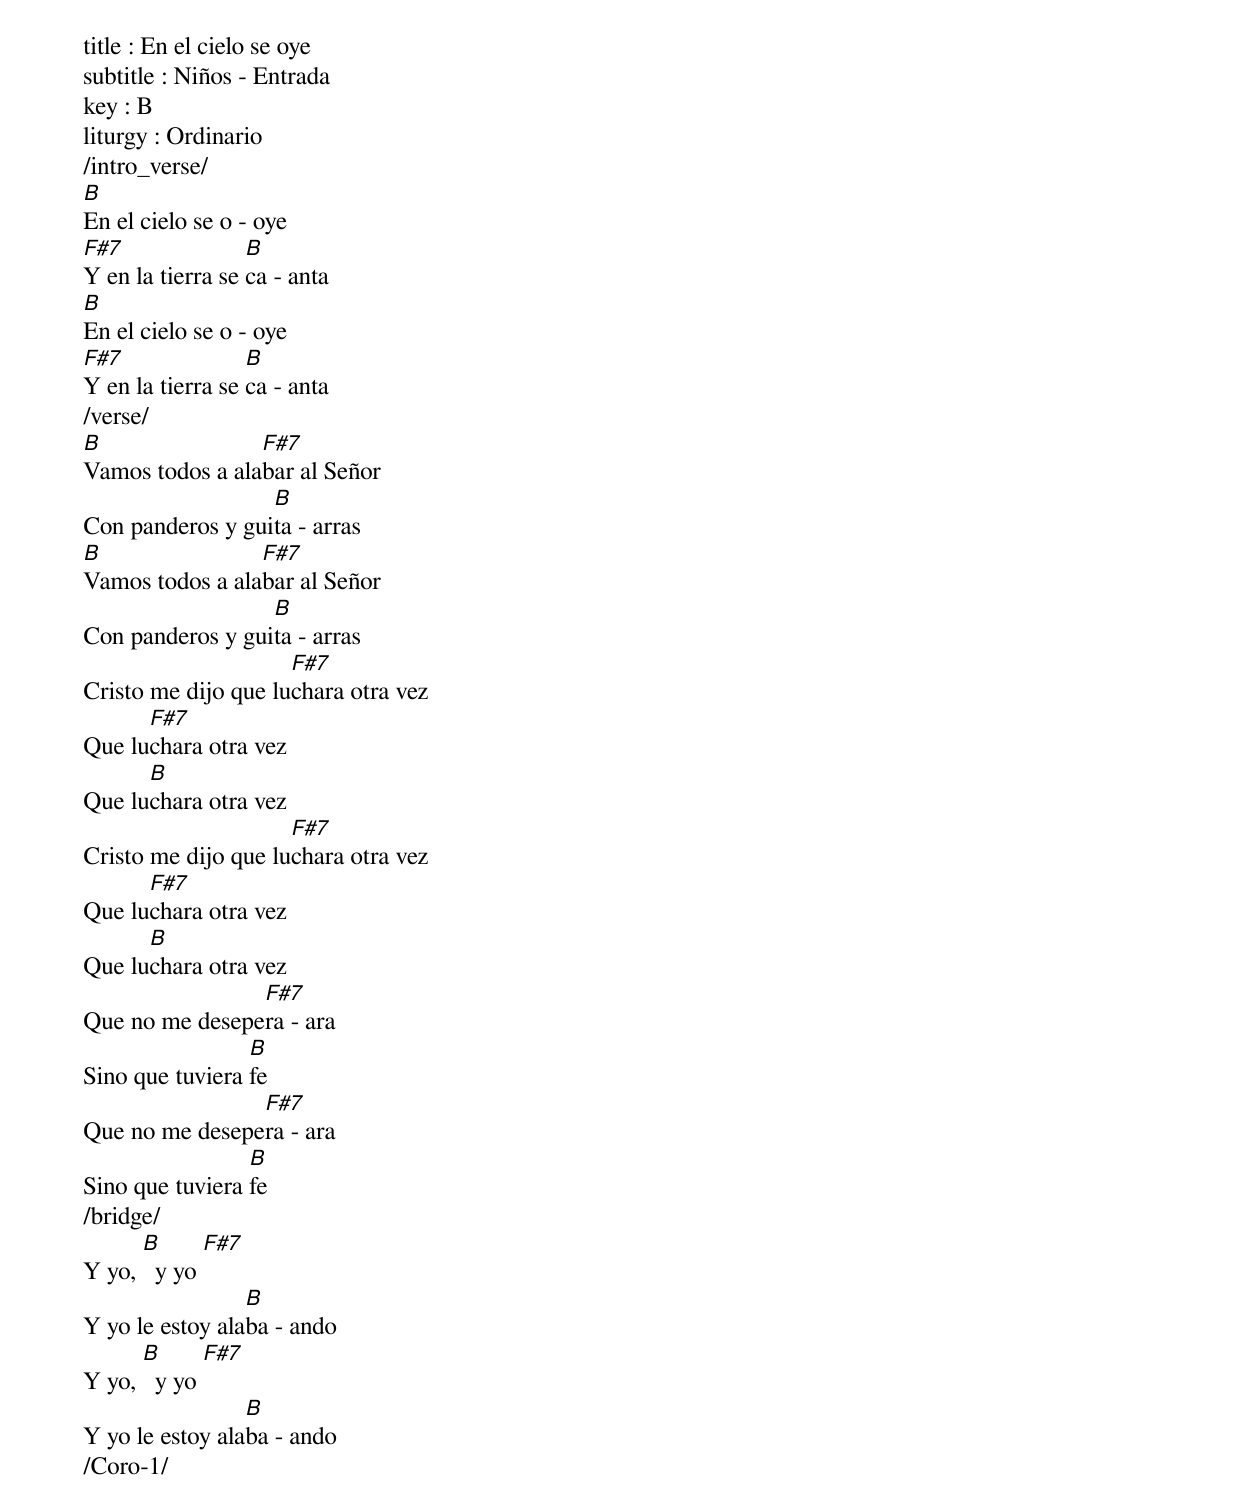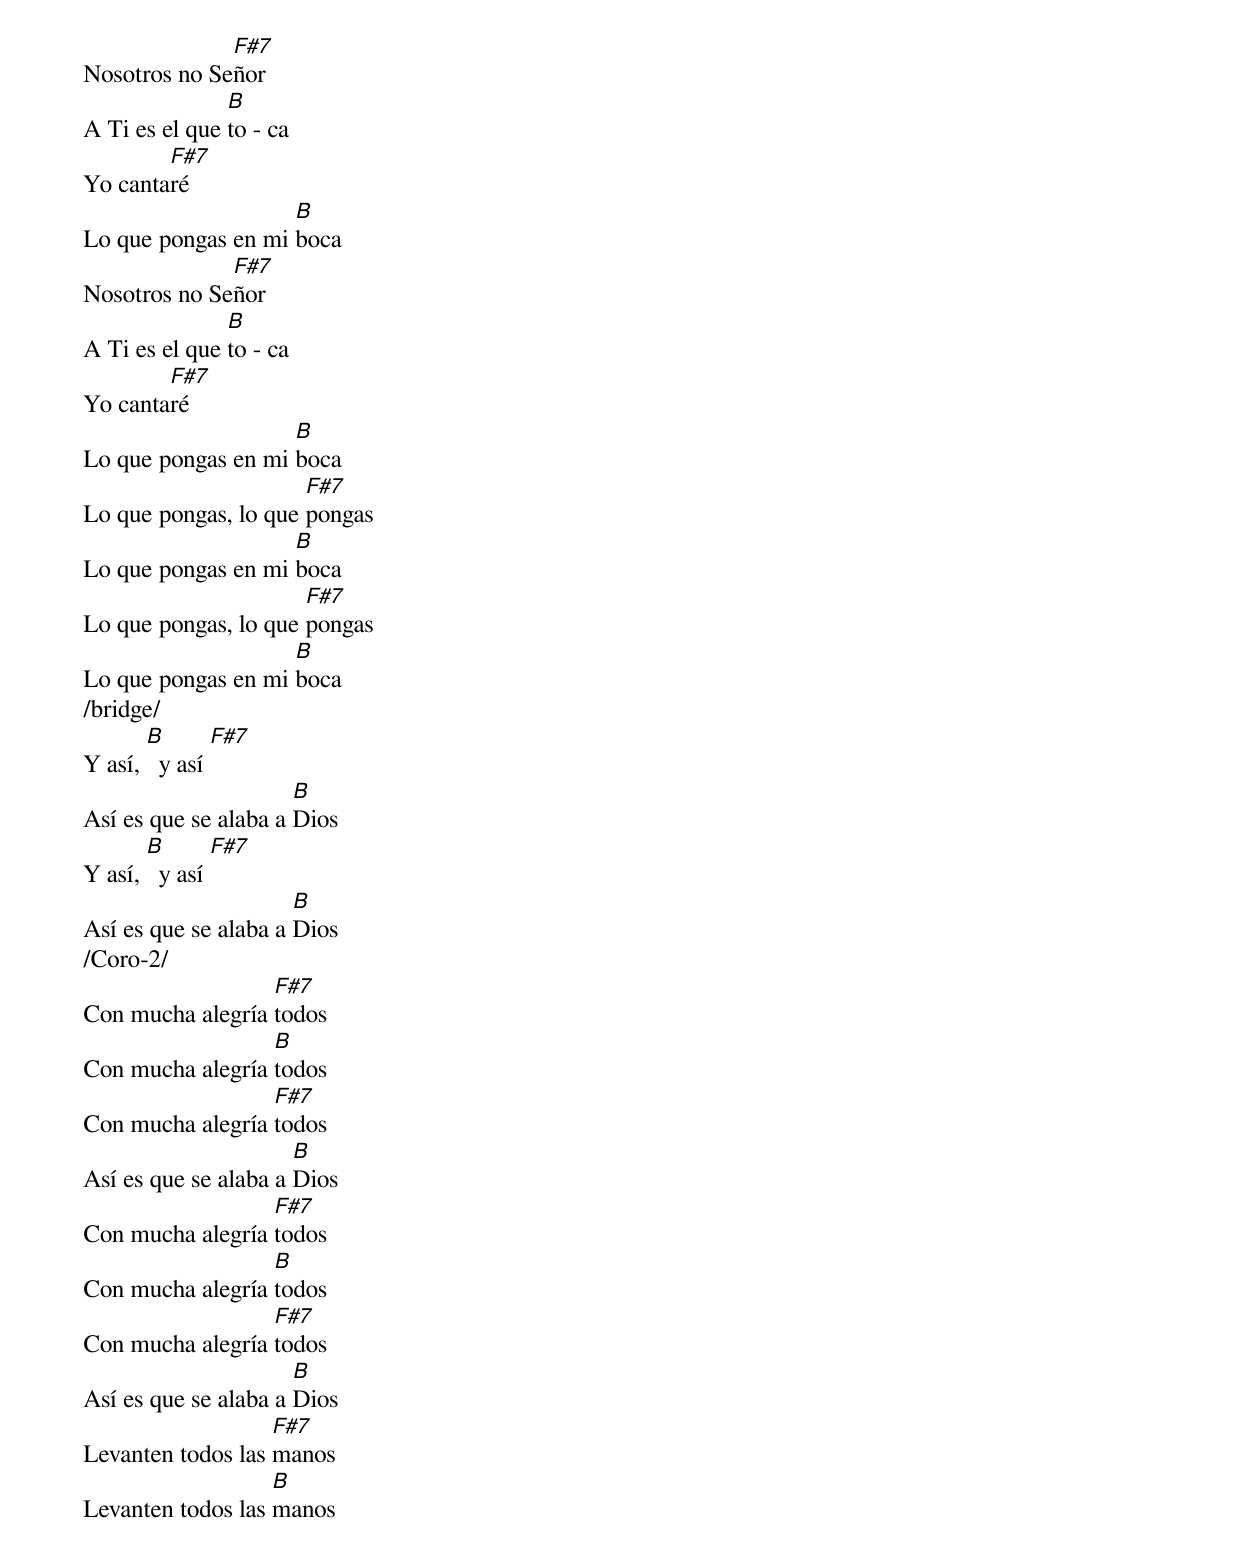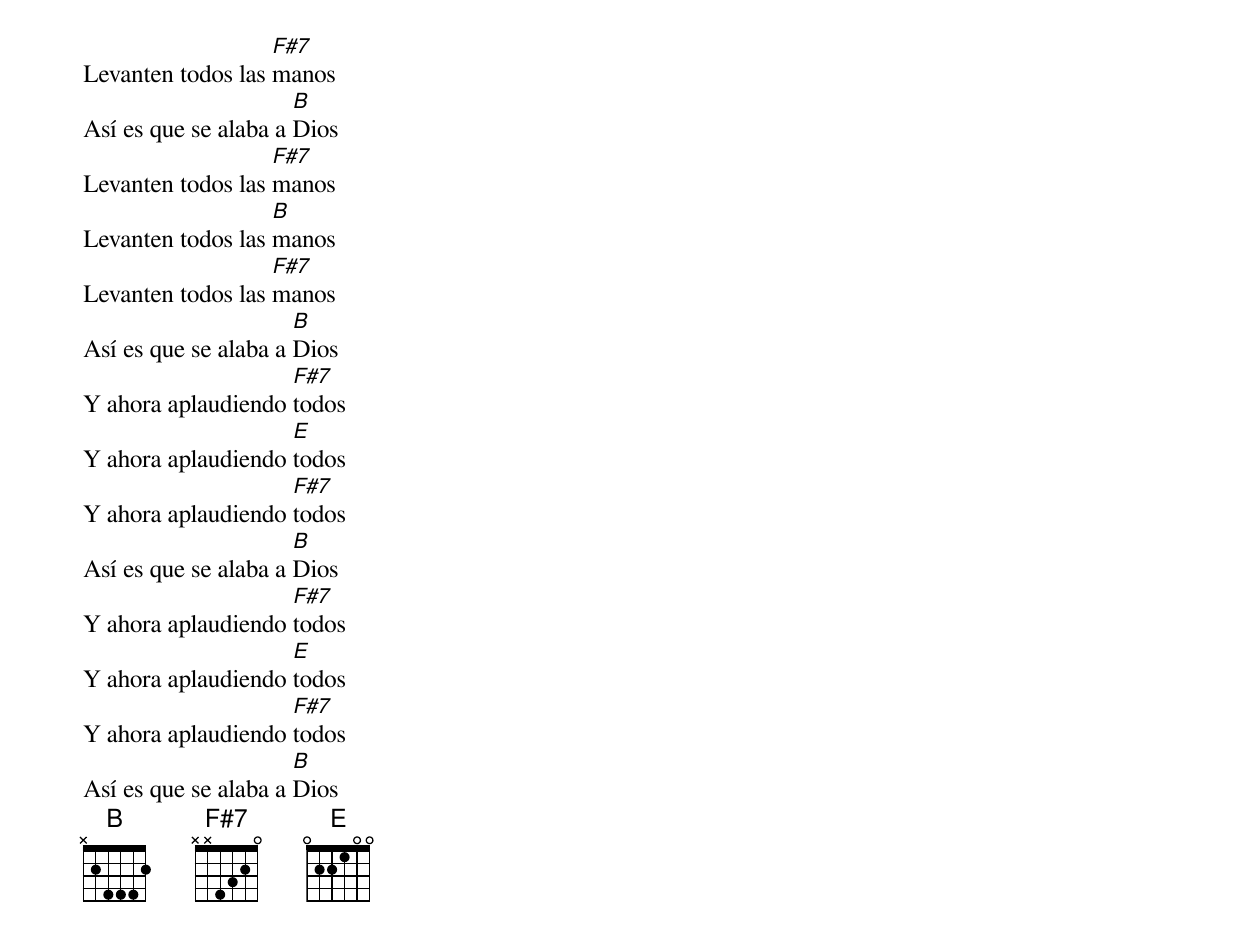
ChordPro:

title : En el cielo se oye
subtitle : Niños - Entrada
key : B
liturgy : Ordinario
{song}
/intro_verse/
[B]En el cielo se o - oye
[F#7]Y en la tierra se [B]ca - anta
[B]En el cielo se o - oye
[F#7]Y en la tierra se [B]ca - anta
/verse/
[B]Vamos todos a ala[F#7]bar al Señor
Con panderos y gui[B]ta - arras
[B]Vamos todos a ala[F#7]bar al Señor
Con panderos y gui[B]ta - arras
Cristo me dijo que lu[F#7]chara otra vez
Que lu[F#7]chara otra vez
Que lu[B]chara otra vez
Cristo me dijo que lu[F#7]chara otra vez
Que lu[F#7]chara otra vez
Que lu[B]chara otra vez
Que no me desepe[F#7]ra - ara
Sino que tuviera [B]fe
Que no me desepe[F#7]ra - ara
Sino que tuviera [B]fe
/bridge/
Y yo, [B]  y yo [F#7]
Y yo le estoy ala[B]ba - ando
Y yo, [B]  y yo [F#7]
Y yo le estoy ala[B]ba - ando
/Coro-1/
Nosotros no Se[F#7]ñor
A Ti es el que [B]to - ca
Yo canta[F#7]ré
Lo que pongas en mi [B]boca
Nosotros no Se[F#7]ñor
A Ti es el que [B]to - ca
Yo canta[F#7]ré
Lo que pongas en mi [B]boca
Lo que pongas, lo que [F#7]pongas
Lo que pongas en mi [B]boca
Lo que pongas, lo que [F#7]pongas
Lo que pongas en mi [B]boca
/bridge/
Y así, [B]  y así [F#7]
Así es que se alaba a [B]Dios
Y así, [B]  y así [F#7]
Así es que se alaba a [B]Dios
/Coro-2/
Con mucha alegría [F#7]todos
Con mucha alegría [B]todos
Con mucha alegría [F#7]todos
Así es que se alaba a [B]Dios
Con mucha alegría [F#7]todos
Con mucha alegría [B]todos
Con mucha alegría [F#7]todos
Así es que se alaba a [B]Dios
Levanten todos las [F#7]manos
Levanten todos las [B]manos
Levanten todos las [F#7]manos
Así es que se alaba a [B]Dios
Levanten todos las [F#7]manos
Levanten todos las [B]manos
Levanten todos las [F#7]manos
Así es que se alaba a [B]Dios
Y ahora aplaudiendo [F#7]todos
Y ahora aplaudiendo [E]todos
Y ahora aplaudiendo [F#7]todos
Así es que se alaba a [B]Dios
Y ahora aplaudiendo [F#7]todos
Y ahora aplaudiendo [E]todos
Y ahora aplaudiendo [F#7]todos
Así es que se alaba a [B]Dios
